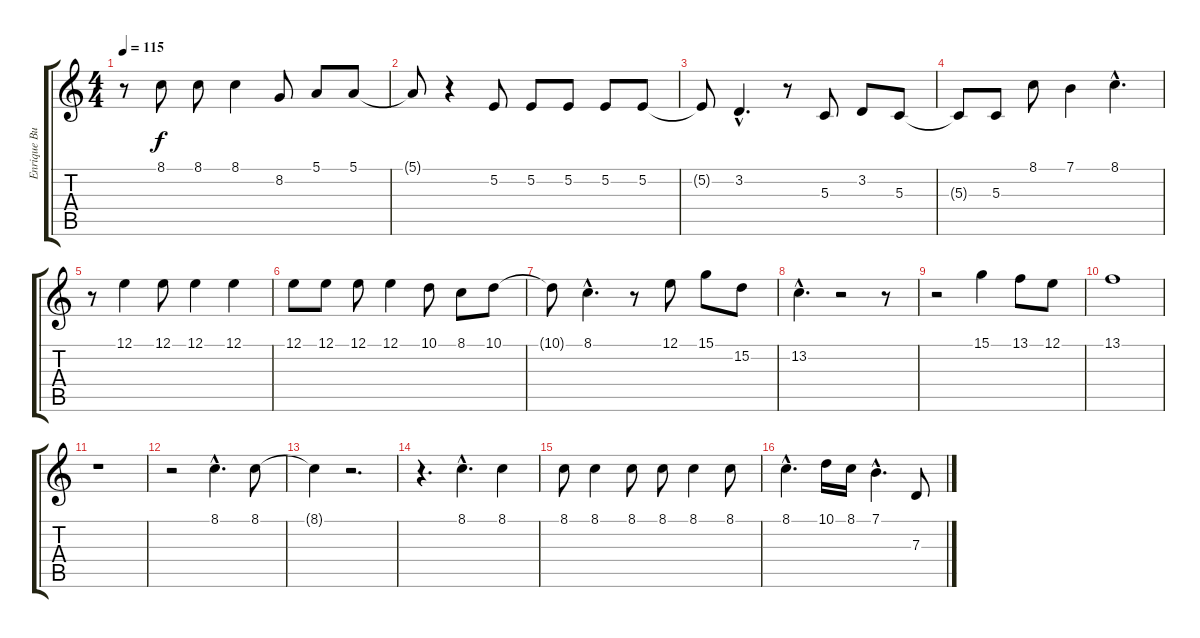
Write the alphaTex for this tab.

\track ("Enrique Bunbury" "Enrique Bu") {instrument oboe}
\staff {score tabs}
\tuning (E4 B3 G3 D3 A2 E2) {hide}
\ts (4 4)
\tempo 115
\clef g2
\ks c
r.8{dy f} 8.1.8 8.1.8 8.1.4 8.2.8 5.1.8 5.1.8 |
5.1{t}.8 r.4 5.2.8 5.2.8 5.2.8 5.2.8 5.2.8 |
5.2{t}.8 3.2{hac}.4{d} r.8 5.3.8 3.2.8 5.3.8 |
5.3{t}.8 5.3.8 8.1.8 7.1.4 8.1{hac}.4{d} |
r.8 12.1.4 12.1.8 12.1.4 12.1.4 |
12.1.8 12.1.8 12.1.8 12.1.4 10.1.8 8.1.8 10.1.8 |
10.1{t}.8 8.1{hac}.4{d} r.8 12.1.8 15.1.8 15.2.8 |
13.2{hac}.4{d} r.2 r.8 |
r.2 15.1.4 13.1.8 12.1.8 |
13.1.1 |
r.1 |
r.2 8.1{hac}.4{d} 8.1.8 |
8.1{t}.4 r.2{d} |
r.4{d} 8.1{hac}.4{d} 8.1.4 |
8.1.8 8.1.4 8.1.8 8.1.8 8.1.4 8.1.8 |
8.1{hac}.4{d} 10.1.16 8.1.16 7.1{hac}.4{d} 7.3.8
